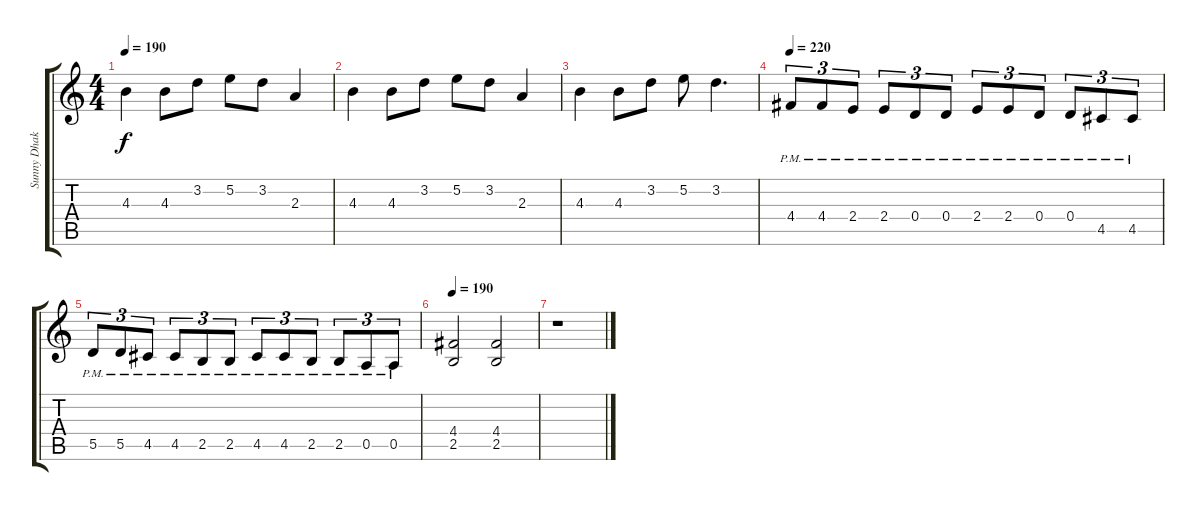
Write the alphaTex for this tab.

\track ("Sunny Dhak" "Sunny Dhak") {instrument distortionguitar}
\staff {score tabs}
\tuning (E4 B3 G3 D3 A2 E2) {hide}
\ts (4 4)
\tempo 190
\clef g2
\ks c
4.3.4{dy f} 4.3.8 3.2.8 5.2.8 3.2.8 2.3.4 |
4.3.4 4.3.8 3.2.8 5.2.8 3.2.8 2.3.4 |
4.3.4 4.3.8 3.2.8 5.2.8 3.2.4{d} |
\tempo 220
4.4{pm}.8{tu (3 2)} 4.4{pm}.8{tu (3 2)} 2.4{pm}.8{tu (3 2)} 2.4{pm}.8{tu (3 2)} 0.4{pm}.8{tu (3 2)} 0.4{pm}.8{tu (3 2)} 2.4{pm}.8{tu (3 2)} 2.4{pm}.8{tu (3 2)} 0.4{pm}.8{tu (3 2)} 0.4{pm}.8{tu (3 2)} 4.5{pm}.8{tu (3 2)} 4.5{pm}.8{tu (3 2)} |
5.5{pm}.8{tu (3 2)} 5.5{pm}.8{tu (3 2)} 4.5{pm}.8{tu (3 2)} 4.5{pm}.8{tu (3 2)} 2.5{pm}.8{tu (3 2)} 2.5{pm}.8{tu (3 2)} 4.5{pm}.8{tu (3 2)} 4.5{pm}.8{tu (3 2)} 2.5{pm}.8{tu (3 2)} 2.5{pm}.8{tu (3 2)} 0.5{pm}.8{tu (3 2)} 0.5{pm}.8{tu (3 2)} |
\tempo 190
(4.4 2.5).2 (4.4 2.5).2 |
r.1
